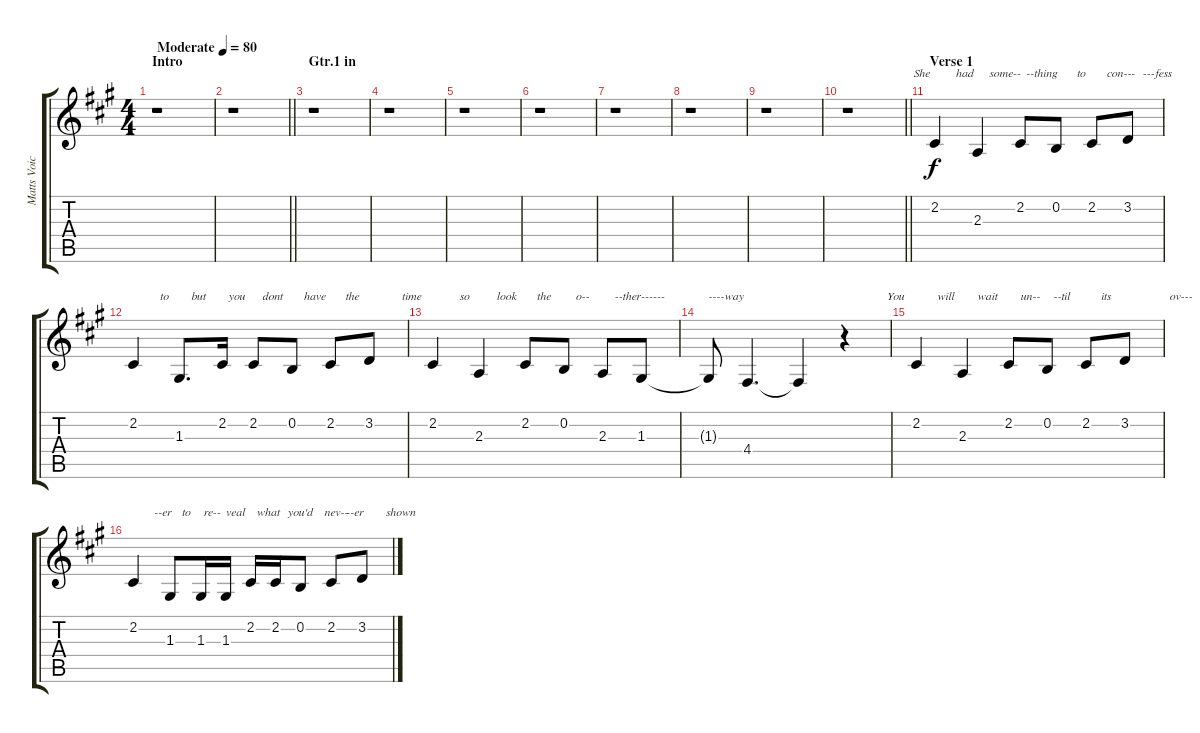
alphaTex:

\track ("Matts Voice" "Matts Voic") {instrument voiceoohs}
\staff {score tabs}
\tuning (E4 B3 G3 D3 A2 E2) {hide}
\ts (4 4)
\section ("" "Intro")
\tempo (80 "Moderate")
\clef g2
\ks a
r.1{dy f instrument voiceoohs} |
\barLineRight lightlight
r.1 |
\section ("" "Gtr.1 in")
r.1 |
\ks f#minor
r.1 |
r.1 |
r.1 |
\ks a
r.1 |
\ks f#minor
r.1 |
r.1 |
\barLineRight lightlight
r.1{txt "                      She"} |
\section ("" "Verse 1")
\ks a
2.2.4{txt "       had"} 2.3.4{txt "    some--"} 2.2.8{txt "  --thing"} 0.2.8{txt "       to"} 2.2.8{txt "     con---"} 3.2.8{txt "     ---fess"} |
\ks f#minor
2.2.4{txt "         to "} 1.3.8{d txt "    but"} 2.2.16{txt "  you"} 2.2.8{txt "   dont"} 0.2.8{txt "    have"} 2.2.8{txt "     the"} 3.2.8{txt "           time"} |
2.2.4{txt "         so"} 2.3.4{txt "      look"} 2.2.8{txt "    the"} 0.2.8{txt "    o--"} 2.3.8{txt "    --ther------"} 1.3.8 |
1.3{t}.8{txt "----way"} 4.4.4{d} 4.4{t}.4 r.4{txt "              You"} |
\ks a
2.2.4{txt "       will"} 2.3.4{txt "     wait"} 2.2.8{txt "    un--"} 0.2.8{txt "  --til"} 2.2.8{txt "     its"} 3.2.8{txt "               ov---"} |
\ks f#minor
2.2.4{txt "       --er"} 1.3.8{txt "    to"} 1.3.16{txt " re--"} 1.3.16{txt "veal"} 2.2.16{txt "  what"} 2.2.16{txt "    you'd"} 0.2.8{txt "        nev--"} 2.2.8{txt "     --er"} 3.2.8{txt "        shown"}
